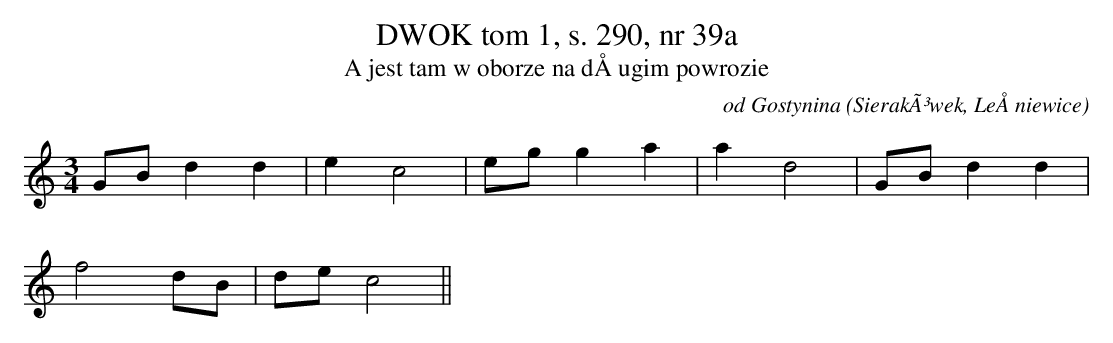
X:1
T: DWOK tom 1, s. 290, nr 39a
T: A jest tam w oborze na dÅugim powrozie
O: od Gostynina (SierakÃ³wek, LeÅniewice)
M: 3/4
L: 1/8
K: C
GBd2d2 | e2c4 | egg2a2 | a2d4 | GBd2d2 |
f4dB | dec4||
